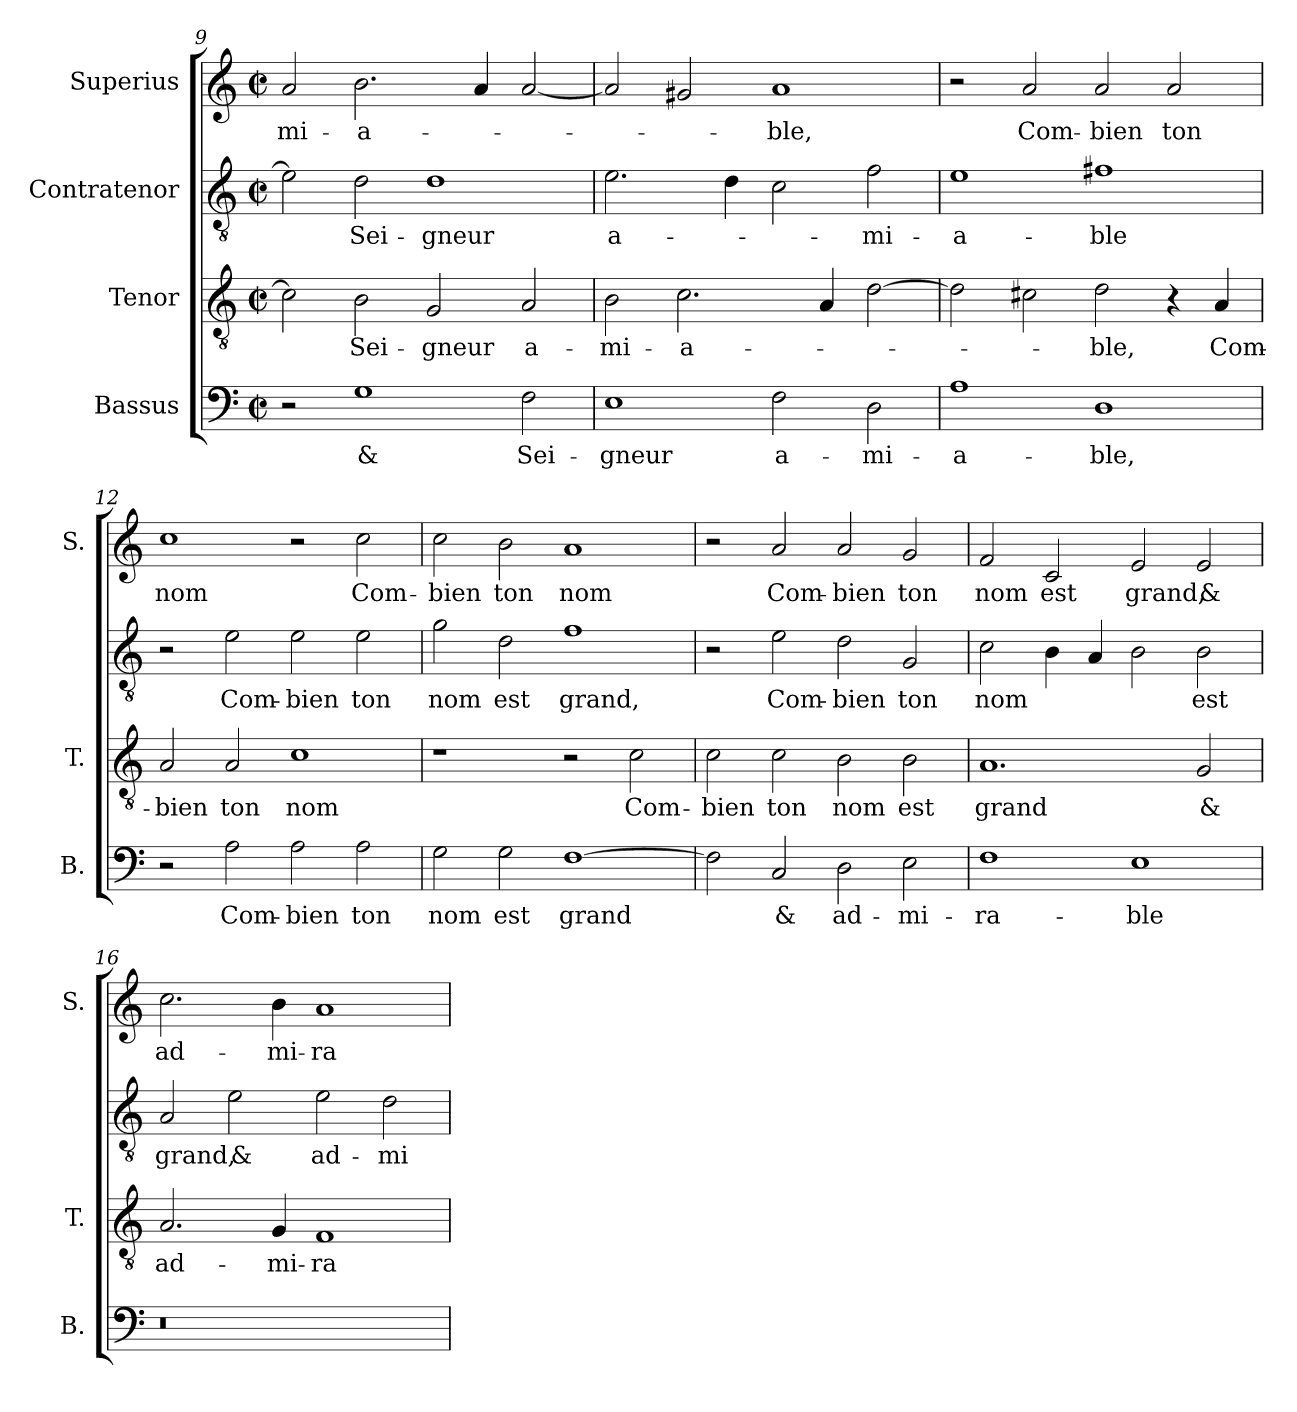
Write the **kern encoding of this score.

**kern	**text	**kern	**text	**kern	**text	**kern	**text
*part4	*part4	*part3	*part3	*part2	*part2	*part1	*part1
*staff4	*staff4	*staff3	*staff3	*staff2	*staff2	*staff1	*staff1
*I"Bassus	*	*I"Tenor	*	*I"Contratenor	*	*I"Superius	*
*I'B.	*	*I'T.	*	*	*	*I'S.	*
*clefF4	*	*clefGv2	*	*clefGv2	*	*clefG2	*
*k[]	*	*k[]	*	*k[]	*	*k[]	*
*C:	*	*C:	*	*C:	*	*C:	*
*M2/2	*	*M2/2	*	*M2/2	*	*M2/2	*
*met(c|)	*	*met(c|)	*	*met(c|)	*	*met(c|)	*
=9	=9	=9	=9	=9	=9	=9	=9
2r	.	2c\]	.	2e\]	.	2a/	-mi-
1G\	&	2B\	Sei-	2d\	Sei-	2.b\	-a-
.	.	2G/	-gneur	1d\	-gneur	.	.
.	.	.	.	.	.	4a/	.
2F\	Sei-	2A/	a-	.	.	[2a/	.
=10	=10	=10	=10	=10	=10	=10	=10
1E\	-gneur	2B\	-mi-	2.e\	a-	2a/]	.
.	.	2.c\	-a-	.	.	2g#X/	.
.	.	.	.	4d\	.	.	.
2F\	a-	.	.	2c\	.	1a/	-ble,
.	.	4A/	.	.	.	.	.
2D\	-mi-	[2d\	.	2f\	-mi-	.	.
!!LO:LB:g=z
=11	=11	=11	=11	=11	=11	=11	=11
1A\	-a-	2d\]	.	1e\	-a-	2r	.
.	.	2c#X\	.	.	.	2a/	Com-
1D\	-ble,	2d\	-ble,	1f#X\	-ble	2a/	-bien
.	.	4r	.	.	.	2a/	ton
.	.	4A/	Com-	.	.	.	.
=12	=12	=12	=12	=12	=12	=12	=12
2r	.	2A/	-bien	2r	.	1cc\	nom
2A\	Com-	2A/	ton	2e\	Com-	.	.
2A\	-bien	1c\	nom	2e\	-bien	2r	.
2A\	ton	.	.	2e\	ton	2cc\	Com-
=13	=13	=13	=13	=13	=13	=13	=13
2G\	nom	1r	.	2g\	nom	2cc\	-bien
2G\	est	.	.	2d\	est	2b\	ton
[1F\	grand	2r	.	1f\	grand,	1a/	nom
.	.	2c\	Com-	.	.	.	.
=14	=14	=14	=14	=14	=14	=14	=14
2F\]	.	2c\	-bien	2r	.	2r	.
2C/	&	2c\	ton	2e\	Com-	2a/	Com-
2D\	ad-	2B\	nom	2d\	-bien	2a/	-bien
2E\	-mi-	2B\	est	2G/	ton	2g/	ton
=15	=15	=15	=15	=15	=15	=15	=15
1F\	-ra-	1.A/	grand	2c\	nom	2f/	nom
.	.	.	.	4B\	.	2c/	est
.	.	.	.	4A/	.	.	.
1E\	-ble	.	.	2B\	.	2e/	grand,
.	.	2G/	&	2B\	est	2e/	&
!!LO:PB:g=z
=16	=16	=16	=16	=16	=16	=16	=16
0r	.	2.A/	ad-	2A/	grand,	2.cc\	ad-
.	.	.	.	2e\	&	.	.
.	.	4G/	-mi-	.	.	4b\	-mi-
.	.	1F/	-ra-	2e\	ad-	1a/	-ra-
.	.	.	.	2d\	-mi-	.	.
=	=	=	=	=	=	=	=
*-	*-	*-	*-	*-	*-	*-	*-
